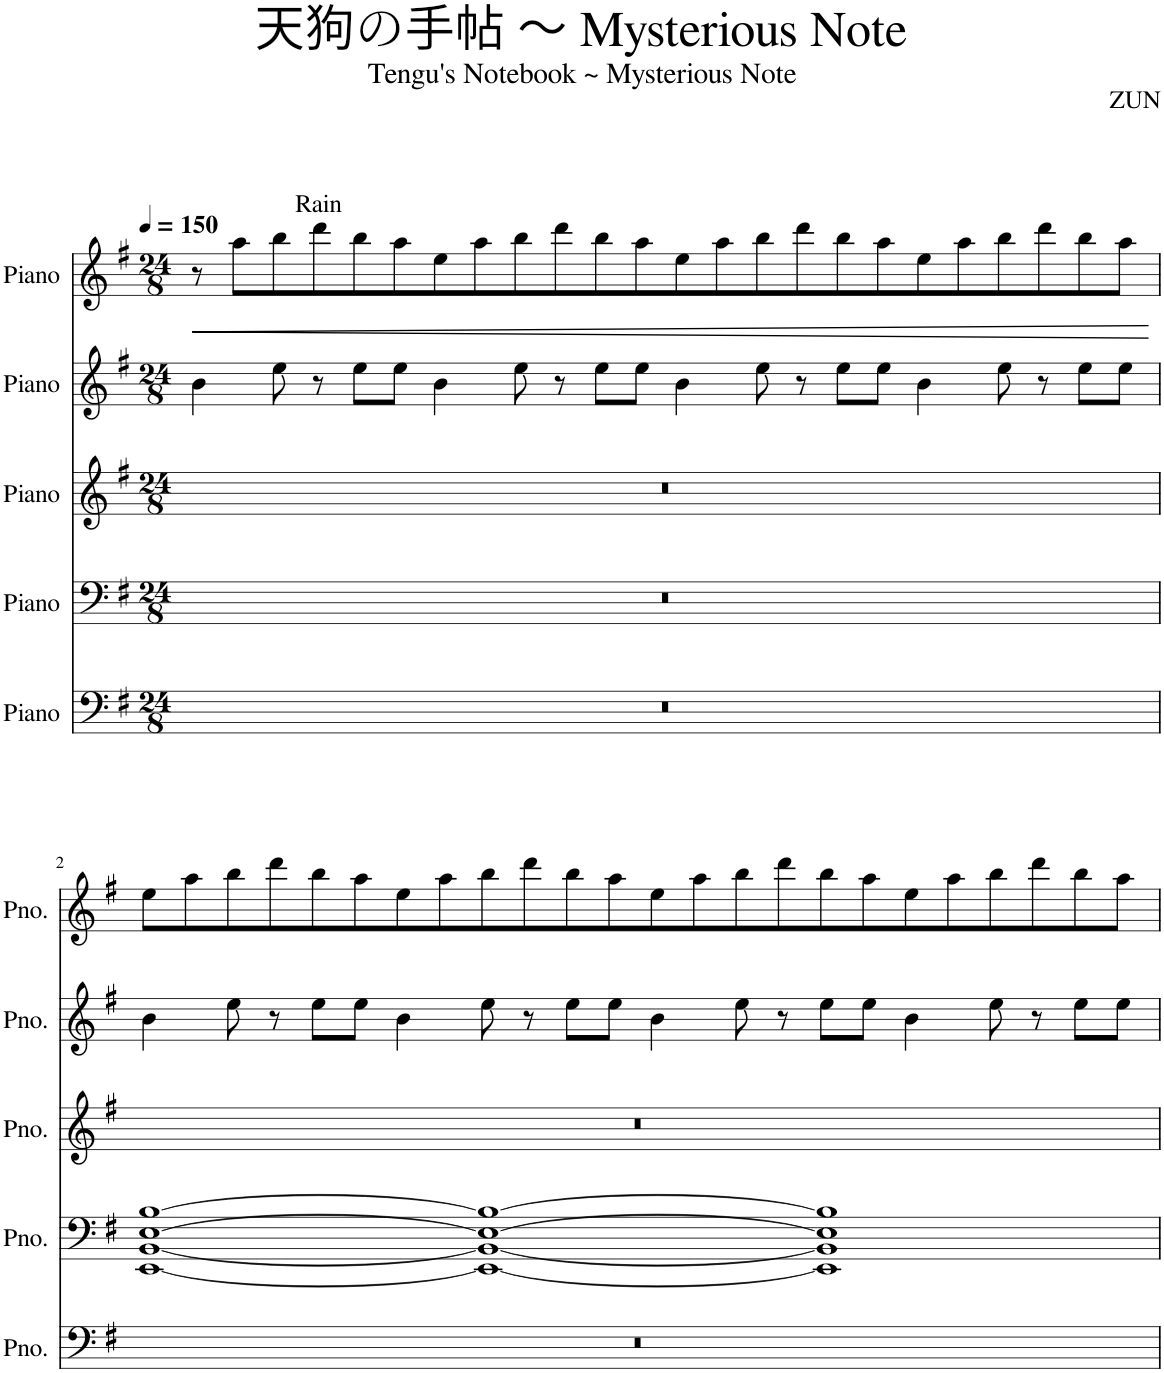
**kern	**kern	**kern	**kern	**kern	**dynam
*part5	*part4	*part3	*part2	*part1	*part1
*staff5	*staff4	*staff3	*staff2	*staff1	*staff1
*I"Piano	*I"Piano	*I"Piano	*I"Piano	*I"Piano	*
*I'Pno.	*I'Pno.	*I'Pno.	*I'Pno.	*I'Pno.	*
*clefF4	*clefF4	*clefG2	*clefG2	*clefG2	*
*k[f#]	*k[f#]	*k[f#]	*k[f#]	*k[f#]	*
*M24/8	*M24/8	*M24/8	*M24/8	*M24/8	*
*MM150	*MM150	*MM150	*MM150	*MM150	*
=1	=1	=1	=1	=1	=1
!	!	!	!	!	!LO:HP:b
0.r	0.r	0.r	4b\	8r	<
!	!	!	!	!LO:TX:a:t=Rain	!
.	.	.	.	8aa\L	.
.	.	.	8ee\	8bb\	.
.	.	.	8r	8ddd\	.
.	.	.	8ee\L	8bb\	.
.	.	.	8ee\J	8aa\	.
.	.	.	4b\	8ee\	.
.	.	.	.	8aa\	.
.	.	.	8ee\	8bb\	.
.	.	.	8r	8ddd\	.
.	.	.	8ee\L	8bb\	.
.	.	.	8ee\J	8aa\	.
.	.	.	4b\	8ee\	.
.	.	.	.	8aa\	.
.	.	.	8ee\	8bb\	.
.	.	.	8r	8ddd\	.
.	.	.	8ee\L	8bb\	.
.	.	.	8ee\J	8aa\	.
.	.	.	4b\	8ee\	.
.	.	.	.	8aa\	.
.	.	.	8ee\	8bb\	.
.	.	.	8r	8ddd\	.
.	.	.	8ee\L	8bb\	.
.	.	.	8ee\J	8aa\J	.
.	.	.	.	.	[
!!LO:LB:g=z
=2	=2	=2	=2	=2	=2
0.r	[1EE [1BB [1E [1B	0.r	4b\	8ee\L	.
.	.	.	.	8aa\	.
.	.	.	8ee\	8bb\	.
.	.	.	8r	8ddd\	.
.	.	.	8ee\L	8bb\	.
.	.	.	8ee\J	8aa\	.
.	.	.	4b\	8ee\	.
.	.	.	.	8aa\	.
.	1EE_ 1BB_ 1E_ 1B_	.	8ee\	8bb\	.
.	.	.	8r	8ddd\	.
.	.	.	8ee\L	8bb\	.
.	.	.	8ee\J	8aa\	.
.	.	.	4b\	8ee\	.
.	.	.	.	8aa\	.
.	.	.	8ee\	8bb\	.
.	.	.	8r	8ddd\	.
.	1EE] 1BB] 1E] 1B]	.	8ee\L	8bb\	.
.	.	.	8ee\J	8aa\	.
.	.	.	4b\	8ee\	.
.	.	.	.	8aa\	.
.	.	.	8ee\	8bb\	.
.	.	.	8r	8ddd\	.
.	.	.	8ee\L	8bb\	.
.	.	.	8ee\J	8aa\J	.
=	=	=	=	=	=
*-	*-	*-	*-	*-	*-
